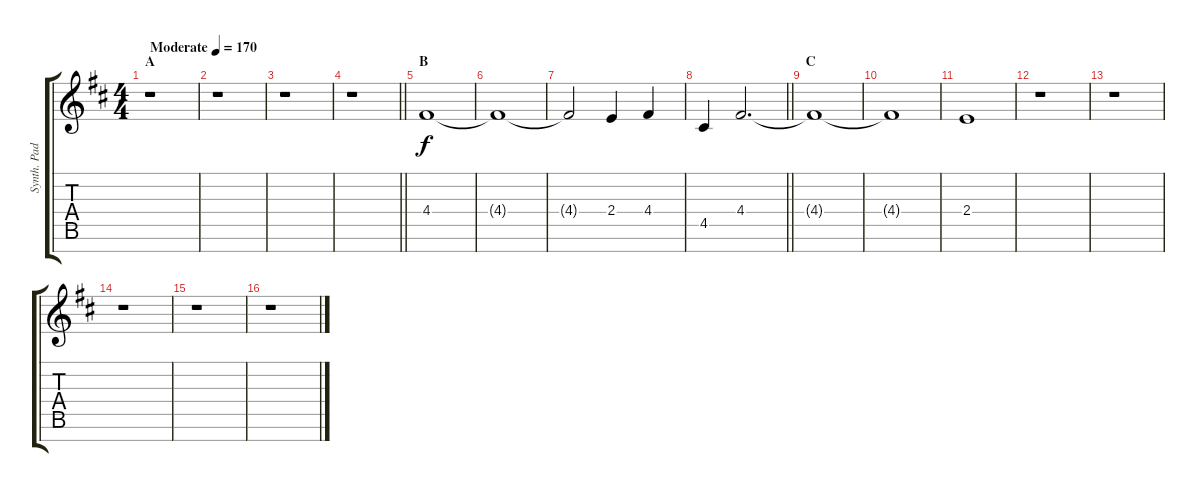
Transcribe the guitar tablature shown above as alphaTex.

\track ("Synth. Pad" "Synth. Pad") {instrument pad2warm}
\staff {score tabs}
\tuning (E5 B4 G4 D4 A3 E3 B2) {hide}
\ts (4 4)
\section ("" "A")
\tempo (170 "Moderate")
\clef g2
\ks d
r.1{dy f instrument pad2warm} |
r.1 |
r.1 |
\barLineRight lightlight
r.1 |
\section ("" "B")
4.4.1 |
4.4{t}.1 |
4.4{t}.2 2.4.4 4.4.4 |
\barLineRight lightlight
4.5.4 4.4.2{d} |
\section ("" "C")
4.4{t}.1 |
4.4{t}.1 |
2.4.1 |
r.1 |
r.1 |
r.1 |
r.1 |
r.1
